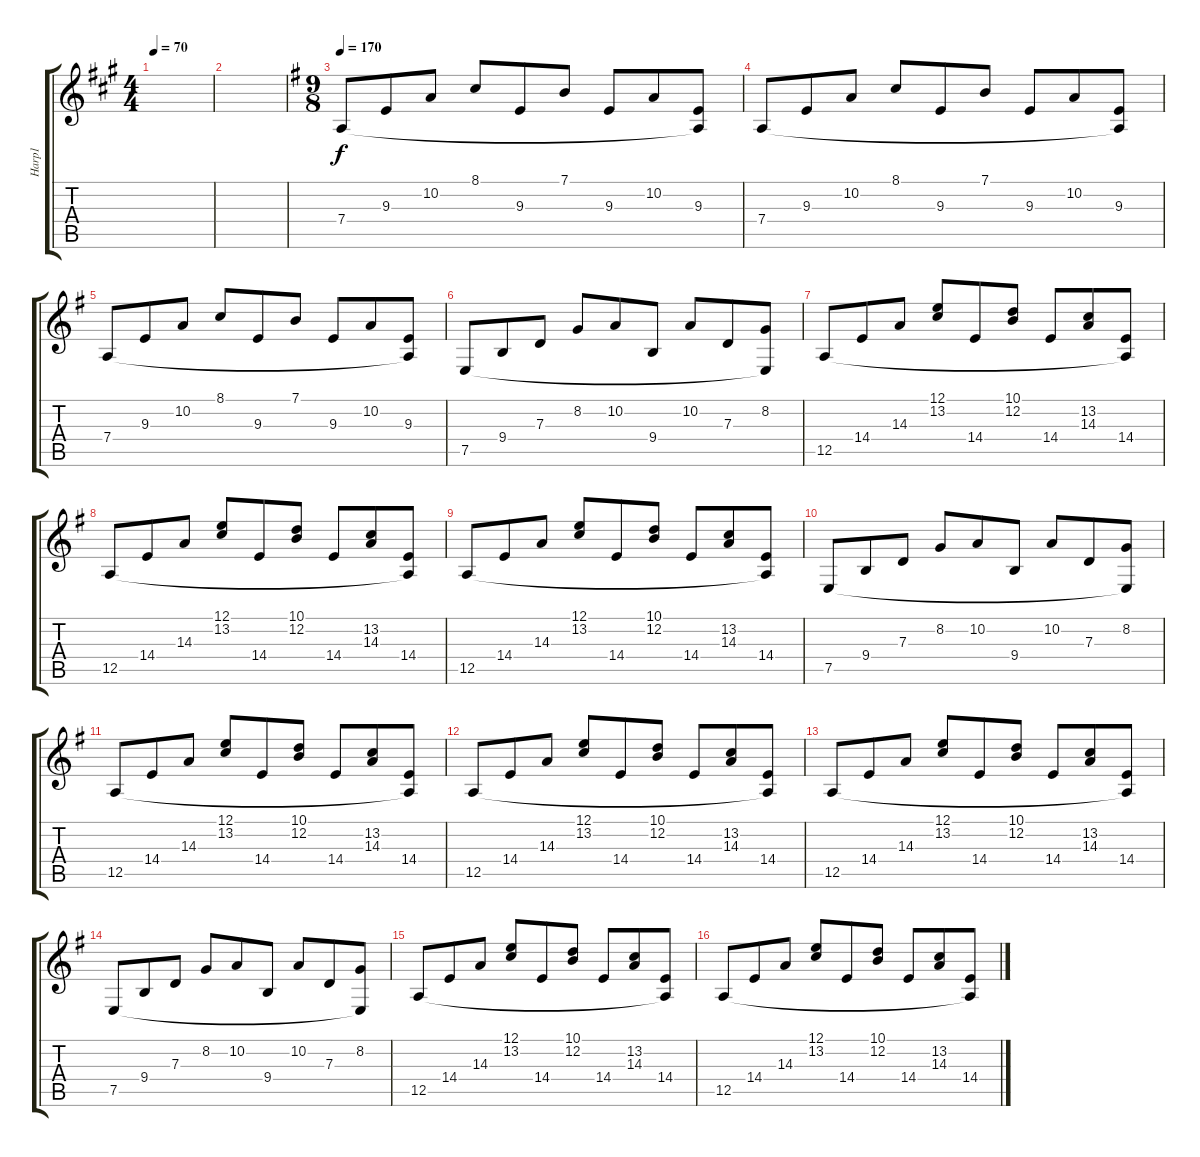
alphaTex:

\track ("Harp1" "Harp1") {instrument orchestralharp}
\staff {score tabs}
\tuning (E4 B3 G3 D3 A2 E2) {hide}
\ts (4 4)
\tempo 70
\clef g2
\ks a
|
|
\ts (9 8)
\tempo 220
\tempo 170
\ks g
7.4.8 9.3.8 10.2.8 8.1.8 9.3.8 7.1.8 9.3.8 10.2.8 (9.3 7.4{t}).8 |
7.4.8 9.3.8 10.2.8 8.1.8 9.3.8 7.1.8 9.3.8 10.2.8 (9.3 7.4{t}).8 |
7.4.8 9.3.8 10.2.8 8.1.8 9.3.8 7.1.8 9.3.8 10.2.8 (9.3 7.4{t}).8 |
7.5.8 9.4.8 7.3.8 8.2.8 10.2.8 9.4.8 10.2.8 7.3.8 (8.2 7.5{t}).8 |
12.5.8 14.4.8 14.3.8 (12.1 13.2).8 14.4.8 (10.1 12.2).8 14.4.8 (13.2 14.3).8 (14.4 12.5{t}).8 |
12.5.8 14.4.8 14.3.8 (12.1 13.2).8 14.4.8 (10.1 12.2).8 14.4.8 (13.2 14.3).8 (14.4 12.5{t}).8 |
12.5.8 14.4.8 14.3.8 (12.1 13.2).8 14.4.8 (10.1 12.2).8 14.4.8 (13.2 14.3).8 (14.4 12.5{t}).8 |
7.5.8 9.4.8 7.3.8 8.2.8 10.2.8 9.4.8 10.2.8 7.3.8 (8.2 7.5{t}).8 |
12.5.8 14.4.8 14.3.8 (12.1 13.2).8 14.4.8 (10.1 12.2).8 14.4.8 (13.2 14.3).8 (14.4 12.5{t}).8 |
12.5.8 14.4.8 14.3.8 (12.1 13.2).8 14.4.8 (10.1 12.2).8 14.4.8 (13.2 14.3).8 (14.4 12.5{t}).8 |
12.5.8 14.4.8 14.3.8 (12.1 13.2).8 14.4.8 (10.1 12.2).8 14.4.8 (13.2 14.3).8 (14.4 12.5{t}).8 |
7.5.8 9.4.8 7.3.8 8.2.8 10.2.8 9.4.8 10.2.8 7.3.8 (8.2 7.5{t}).8 |
12.5.8 14.4.8 14.3.8 (12.1 13.2).8 14.4.8 (10.1 12.2).8 14.4.8 (13.2 14.3).8 (14.4 12.5{t}).8 |
12.5.8 14.4.8 14.3.8 (12.1 13.2).8 14.4.8 (10.1 12.2).8 14.4.8 (13.2 14.3).8 (14.4 12.5{t}).8
